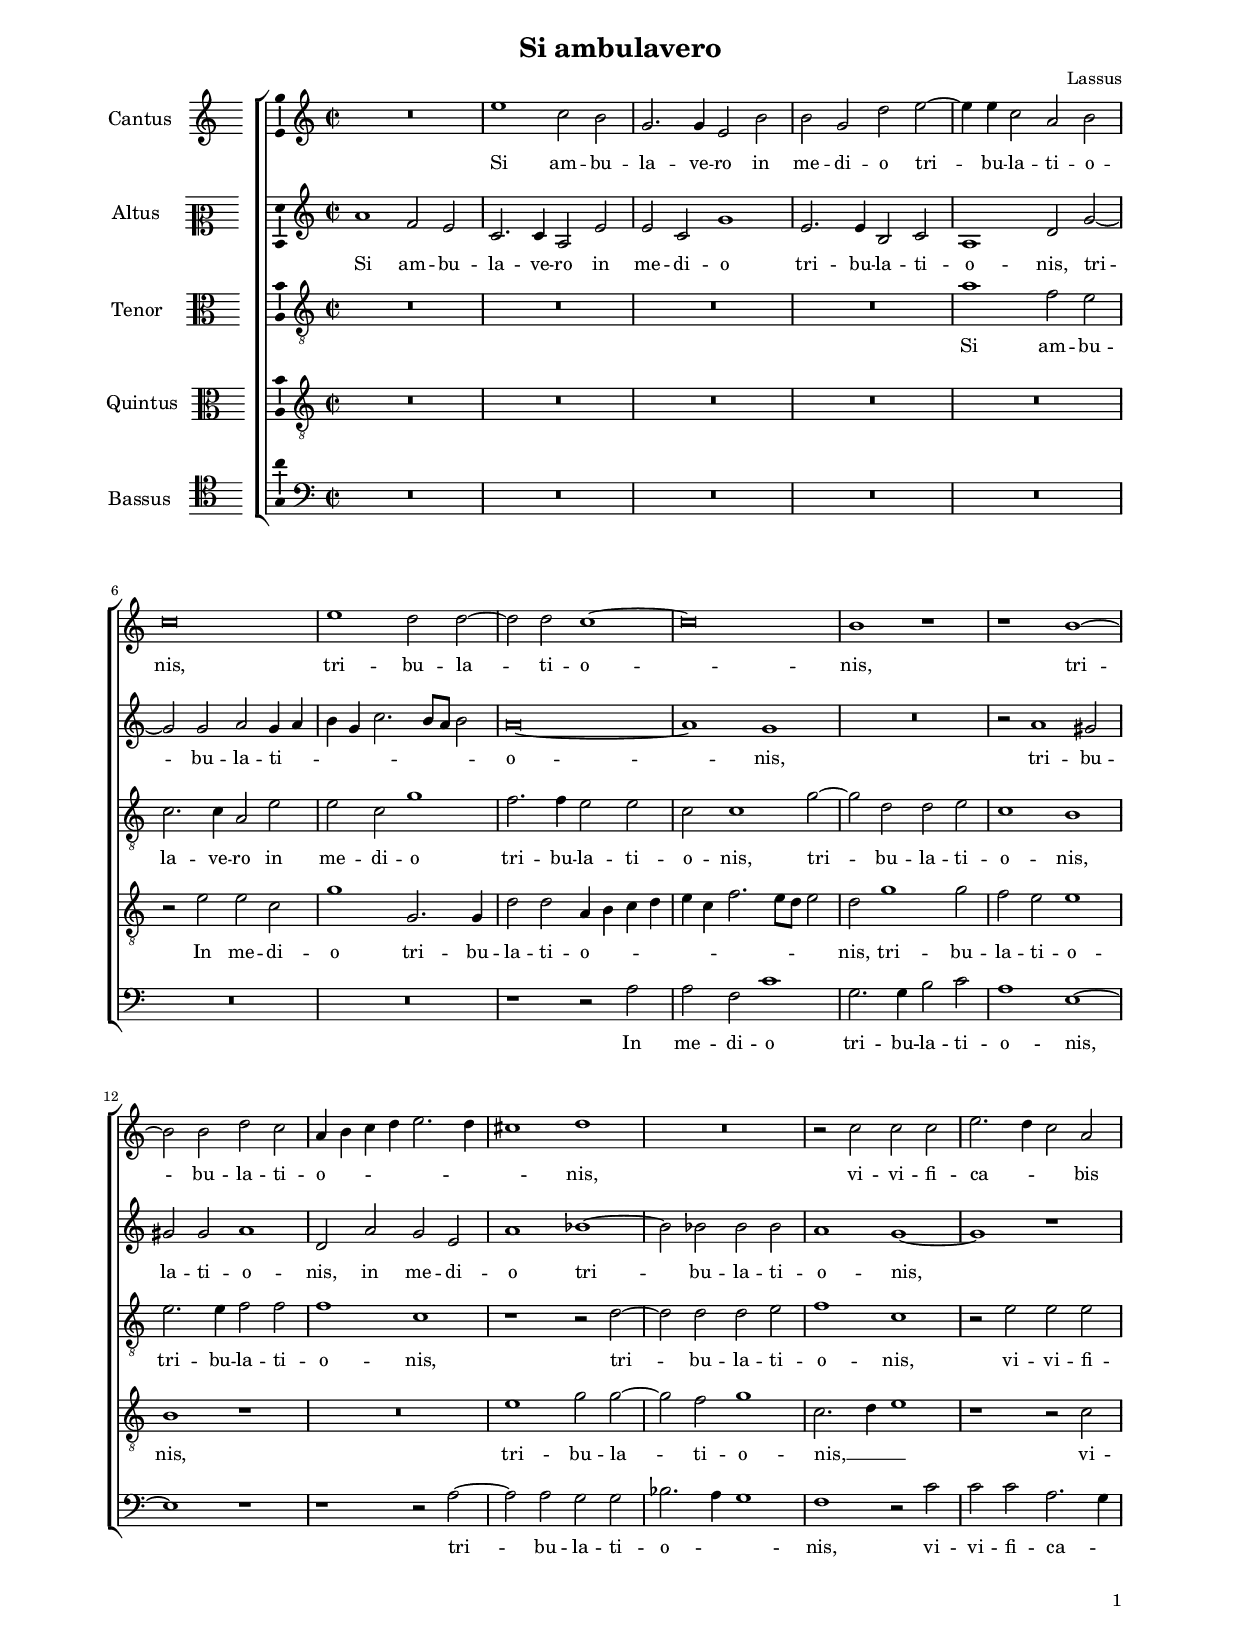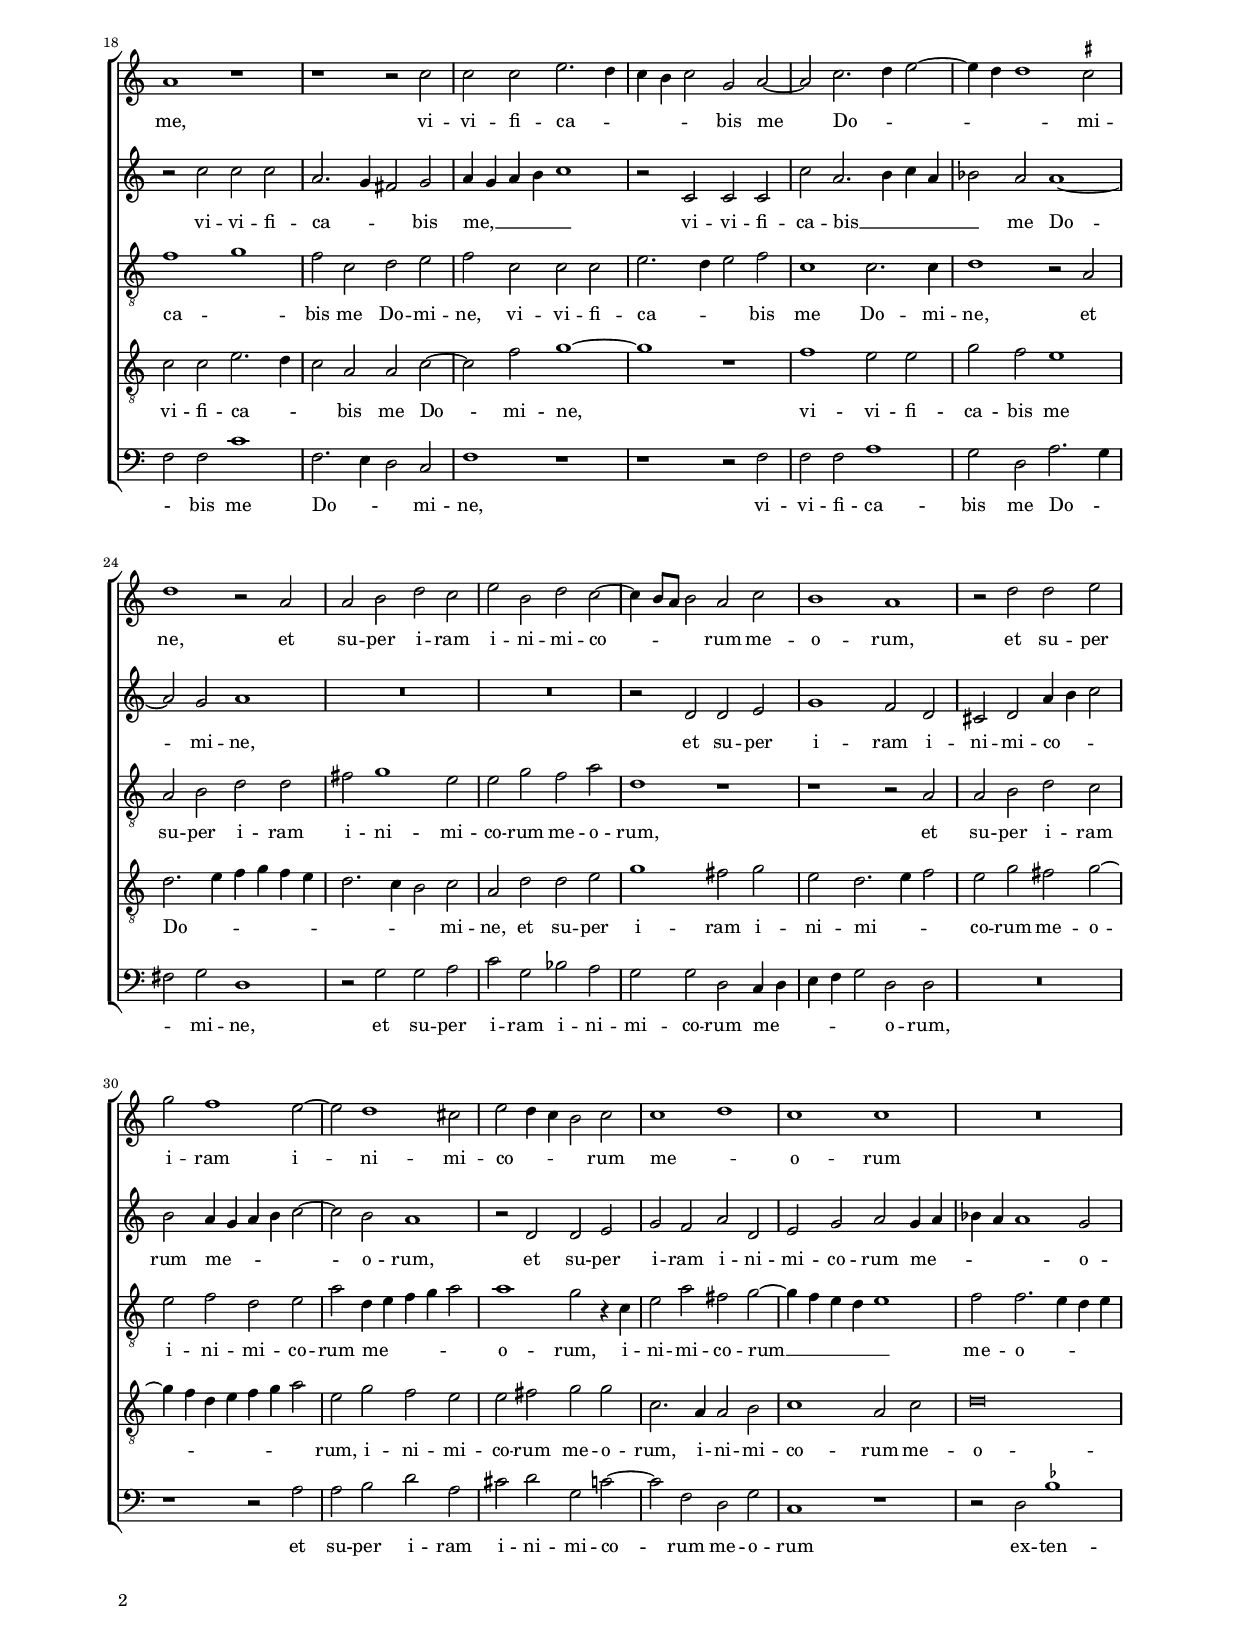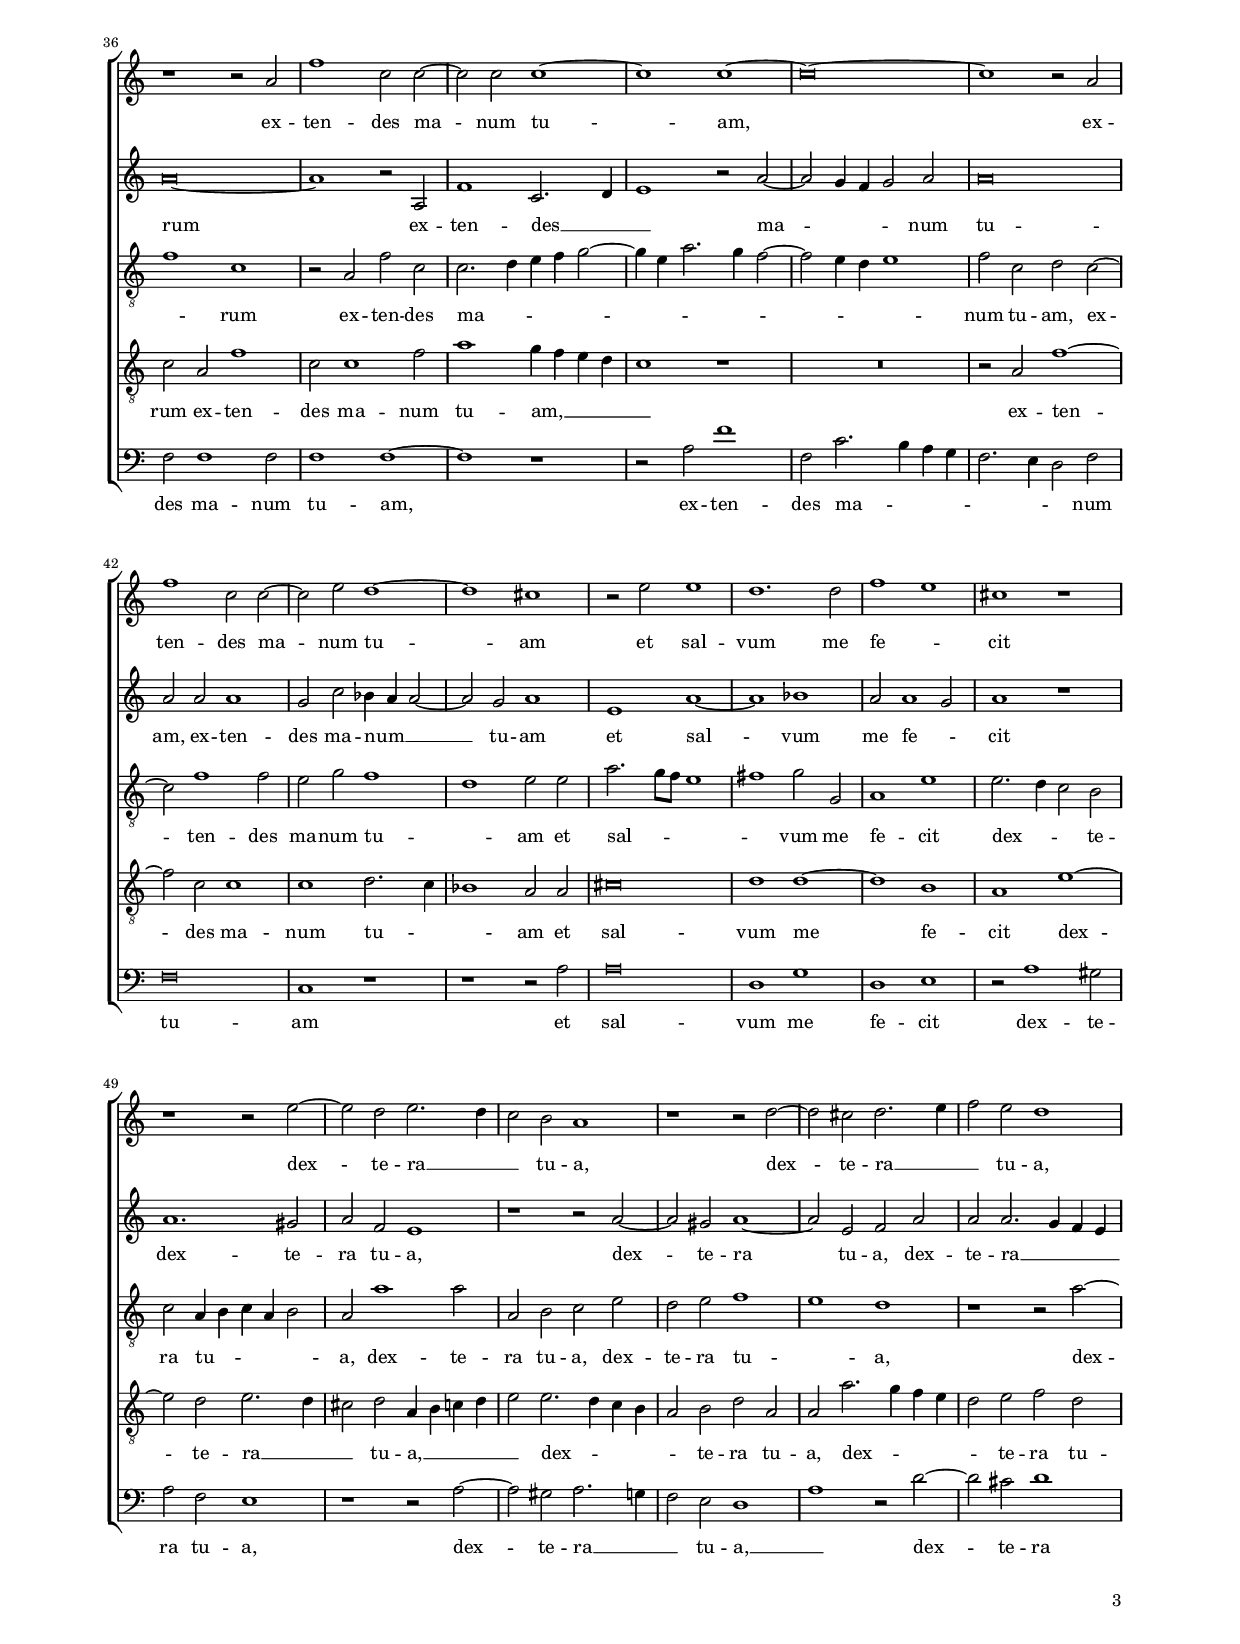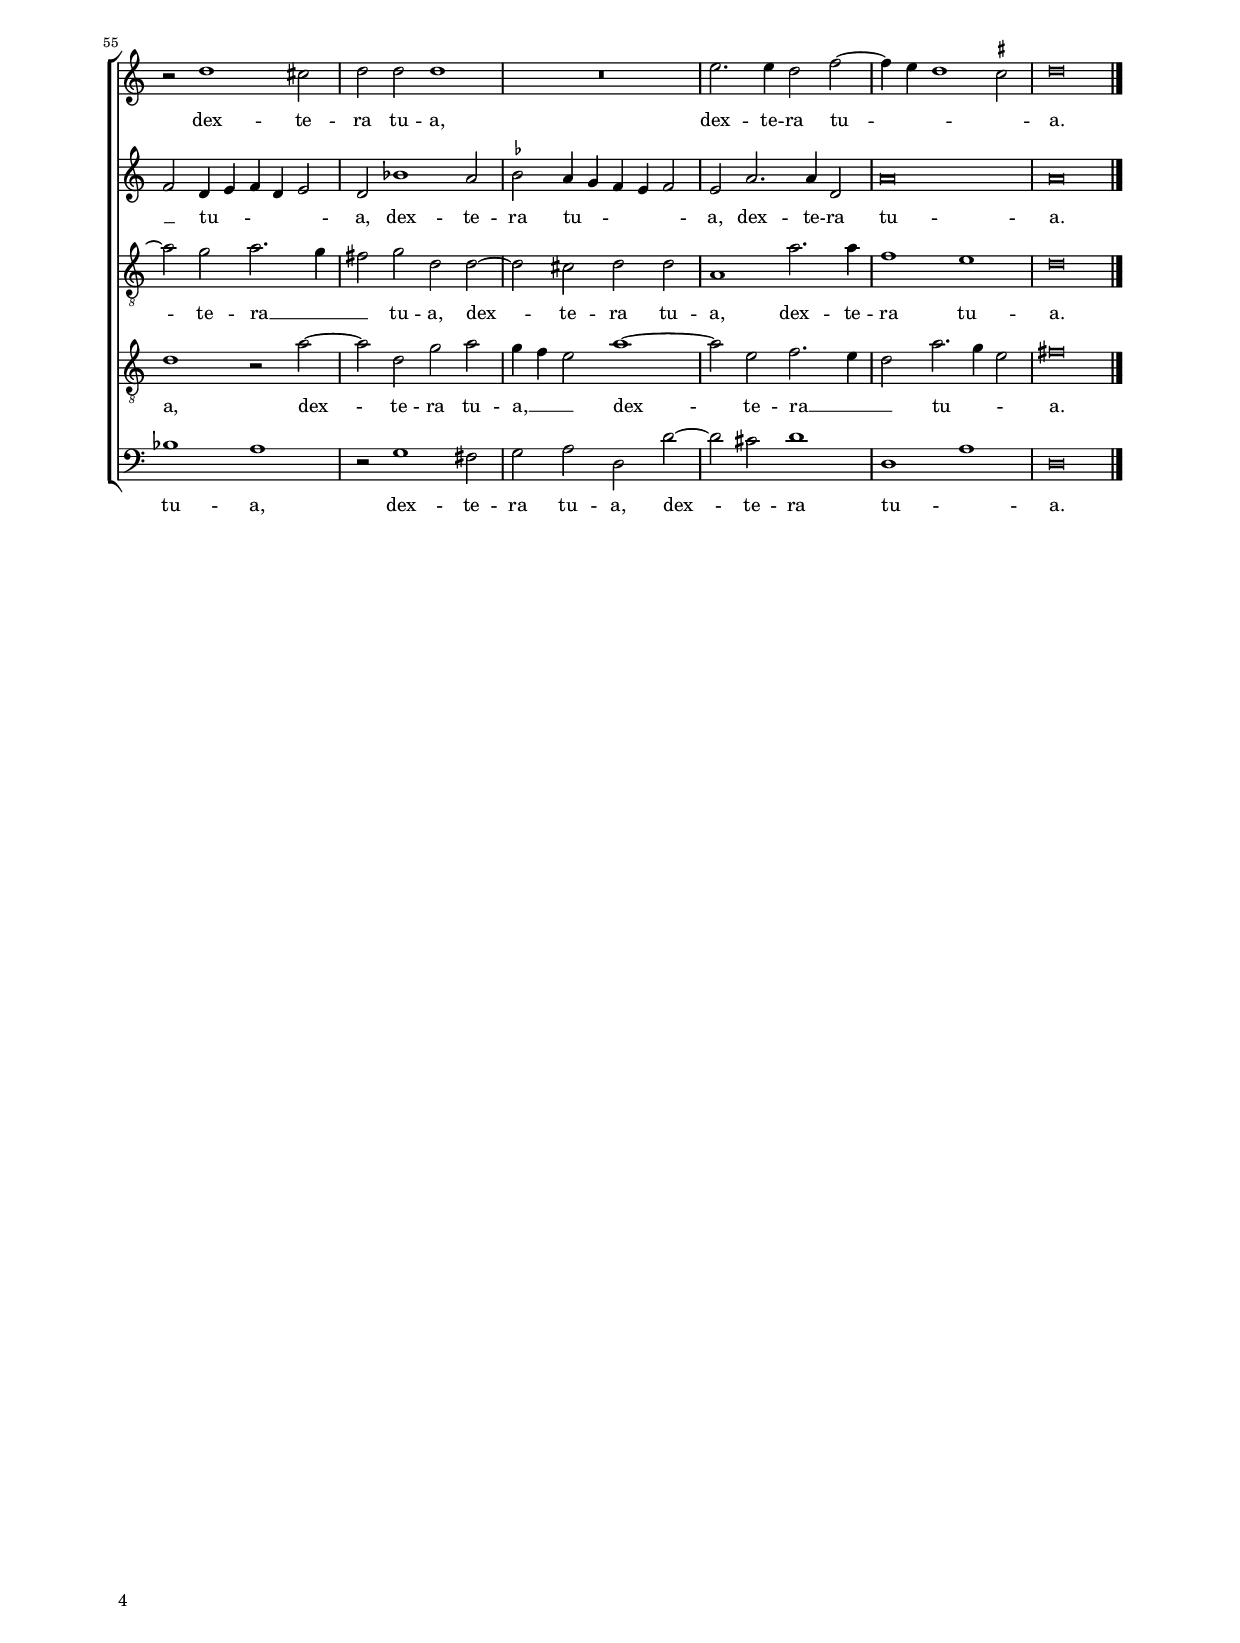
\header
{
  title="Si ambulavero"
  composer="Lassus"
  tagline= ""
}

\version "2.22.0"
\include "deutsch.ly"
#(set-global-staff-size 15)
% #(set-default-paper-size "letter")
#(ly:set-option 'point-and-click #f)

	
\paper
	{
top-margin = 1.8 \cm
	bottom-margin = 1.2 \cm
	left-margin = 2 \cm
	right-margin = 2 \cm
	ragged-bottom = ##f
	ragged-last-bottom = ##t
	print-page-number = ##f
	score-system-spacing = #'((basic-distance . 16) (minimum-distance . 14) (padding . 5) (strechability . 150))
	system-system-spacing = #'((basic-distance . 16) (minimum-distance . 14) (padding . 5) (strechability . 150))
    oddFooterMarkup=\markup   \fill-line { "" \fromproperty #'page:page-number-string }
    evenFooterMarkup=\markup  \fill-line { \fromproperty #'page:page-number-string "" }
    last-bottom-spacing = #'((basic-distance . 12) (minimum-distance . 7) (padding . 4))
%   systems-per-page = 3
%	print-all-headers = ##t
%	print-first-page-number = ##t
%	first-page-number = 1
	}

	
global = {
	\key c \major
	\time 2/2 \set Score.measureLength = #(ly:make-moment 2/1)
    \set Score.tempoHideNote = ##t
    \tempo 2 = 90
    \skip 1*2*60 \bar "|."
	}

	ficta = { \once \set suggestAccidentals = ##t }
	
	forget = #(define-music-function (music) (ly:music?) #{
		\accidentalStyle forget
		$music
		\accidentalStyle default
		#})
	
	m = \melisma
	me = \melismaEnd



incipitcantus = \markup { \score {
	{
	\set Staff.instrumentName = \markup { \fontsize #1 "Cantus" }
	\key c \major
	\clef violin
	s4 \bar ""
	}
	\layout  {
	raggedright = ##t
	indent = 1.6 \cm
	line-width = 2.5\cm
	\context { \Staff \remove Time_signature_engraver }
	\override Staff.Clef.Y-extent = #'(0 . 0)
	}} \hspace #1 }
	
      
incipitaltus = \markup { \score {
	{
	\set Staff.instrumentName = \markup { \fontsize #1 "Altus" }
	\key c \major
	\clef mezzosoprano
	s4 \bar ""
	}
	\layout  {
	raggedright = ##t
	indent = 1.6 \cm
	line-width = 2.5\cm
	\context { \Staff \remove Time_signature_engraver }
	\override Staff.Clef.Y-extent = #'(0 . 0)
	}} \hspace #1 }


incipittenor = \markup { \score {
	{
	\set Staff.instrumentName = \markup { \fontsize #1 "Tenor" }
	\key c \major
	\clef alto
	s4 \bar ""
	}
	\layout  {
	raggedright = ##t
	indent = 1.6 \cm
	line-width = 2.5\cm
	\context { \Staff \remove Time_signature_engraver }
	\override Staff.Clef.Y-extent = #'(0 . 0)
	}} \hspace #1 }
      
      
incipitquintus = \markup { \score {
	{
	\set Staff.instrumentName = \markup { \fontsize #1 "Quintus" }
	\key c \major
	\clef alto
	s4 \bar ""
	}
	\layout  {
	raggedright = ##t
	indent = 1.6 \cm
	line-width = 2.5\cm
	\context { \Staff \remove Time_signature_engraver }
	\override Staff.Clef.Y-extent = #'(0 . 0)
	}} \hspace #1 }
      
      
incipitbassus = \markup { \score {
	{
	\set Staff.instrumentName = \markup { \fontsize #1 "Bassus" }
	\key c \major
	\clef tenor
	s4 \bar ""
	}
	\layout  {
	raggedright = ##t
	indent = 1.6 \cm
	line-width = 2.5\cm
	\context { \Staff \remove Time_signature_engraver }
	\override Staff.Clef.Y-extent = #'(0 . 0)
	}} \hspace #1 }


cantus =  \relative c''
	{
	R\breve
	e1 c2 h
	g2. g4 e2 h'
	h2 g d' e~
%5
	e4 e c2 a h |
	c\breve
	e1 d2 d~
	d2 d c1~
	c\breve
%10
	h1 r |
	r1 h~ |
	h2 h d c
	a4 \m h c d e2. d4
	cis1 \me d1
%15
	R\breve |
	r2 c c c
	e2. \m d4 c2 \me a
	a1 r
	r1 r2 c
%20
	c2 c e2. \m d4 |
	c h c2 \me g2 a~
	a2 c2. \m d4 e2~
	e4 d d1 \me \ficta cis2
	d1 r2 a
%25
	a2 h d2 c |
	e2 h d c~
	c4 \m h8 a h2 \me a2 c
	h1 a
	r2 d d e
%30
	g2 f1 e2~ |
	e2 d1 cis2
	e2 \m d4 c h2 \me c
	c1 \m d1 \me
	c1 c
%35
	R\breve |
	r1 r2 a
	f'1 c2 c~
	c2 c c1~
	c1 c~
%40
	c\breve~ |
	c1 r2 a
	f'1 c2 c~
	c2 e d1~
	d1 cis
%45
	r2 e e1 |
	d1. d2
	f1 \m e1 \me
	cis 1 r
	r1 r2 e~
%50
	e2 d e2. \m d4 |
	c2 \me h a1
	r1 r2 d~
	d2 cis d2. \m e4
	f2 \me e d1
%55
	r2 d1 cis2 |
	d2 d d1
	R\breve
	e2. e4 d2 f~
	f4 \m e d1 \ficta cis2 \me
%60
	d\breve \bar "|." |
	}


altus =  \relative c'
        {
	a'1 f2 e
	c2. c4 a2 e'
	e2 c g'1
	e2. e4 h2 c
%5
	a1 d2 g~ |
	g2 g a g4 \m a
	h4 g c2. h8 a h2 \me
	a\breve~
	a1 g
%10
	R\breve |
	r2 a1 gis2
	gis2 gis a1
	d,2 a' g e
	a1 b~
%15
	b2 b b b |
	a1 g~
	g1 r
	r2 c c c
	a2. \m g4 fis2 \me g
%20
	a4 \m g a h c1 \me |
	r2 c, c c
	c'2 a2. \m h4 c a
	b2 \me a a1~
	a2 g a1
%25
	R\breve |
	R\breve
	r2 d, d e
	g1 f2 d
	cis2 d a'4 \m h c2 \me
%30
	h2 a4 \m g a h c2~ |
	c2 \me h a1
	r2 d, d e
	g2 f a d,
	e2 g a g4 \m a
%35
	b4 a a1 \me g2 |
	a\breve~
	a1 r2 a,
	f'1 c2. \m d4
	e1 \me r2 a~
%40
	a2 \m g4 f g2 \me a |
	a\breve
	a2 a a1
	g2 c b4 \m a a2~
	a2 \me g a1
%45
	e1 a~ |
	a1 b
	a2 a1 \m g2 \me
	a1 r
	a1. gis2
%50
	a2 f e1 |
	r1 r2 a~
	a2 gis a1~
	a2 e f a
	a2 a2. \m g4 f e
%55
	f2 \me d4 \m e f d e2 \me |
	d2 b'1 a2
	\ficta b2 a4 \m g f e f2 \me
	e2 a2. a4 d,2
	a'\breve
%60
	a\breve |
	}


tenor =  \relative c'
	{
	R\breve
	R\breve
	R\breve
	R\breve
%5
	a'1 f2 e |
	c2. c4 a2 e'
	e2 c g'1
	f2. f4 e2 e
	c2 c1 g'2~
%10
	g2 d d e |
	c1 h
	e2. e4 f2 f
	f1 c
	r1 r2 d~
%15
	d2 d d e |
	f1 c
	r2 e e e
	f1 \m g \me
	f2 c d e
%20
	f2 c c c |
	e2. \m d4 e2 \me f
	c1 c2. c4
	d1 r2 a
	a2 h d d
%25
	fis2  g1 e2 |
	e2 g f a
	d,1 r
	r1 r2 a
	a2 h d c
%30
	e2 f d e |
	a2 d,4 \m e f g a2 \me
	a1 g2 r4 c,
	e2 a fis g~
	g4 \m f e d e1 \me
%35
	f2 f2. \m e4 d e |
	f1 \me c
	r2 a f' c
	c2. \m d4 e f g2~
	g4 e a2. g4 f2~
%40
	f2 e4 d e1 \me |
	f2 c d c~
	c2 f1 f2
	e2 g f1 \m
	d1 \me e2 e
%45
	a2. \m g8 f e1 |
	fis1 \me g2 g,
	a1 e'
	e2. \m d4 c2 \me h
	c2 a4 \m h c a h2 \me
%50
	a2 a'1 a2 |
	a,2 h c e
	d2 e f1 \m
	e1 \me d
	r1 r2 a'~
%55
	a2 g a2. \m g4 |
	fis2 \me g d d~
	d2 cis d d
	a1 a'2. a4
	f1 e
%60
	d\breve |
	}

	
quintus  =  \relative c'
	{
	R\breve
	R\breve
	R\breve
	R\breve
%5
	R\breve |
	r2 e e c
	g'1 g,2. g4
	d'2 d a4 \m h c d
	e4 c f2. e8 d e2 \me
%10
	d2 g1 g2 |
	f2 e e1
	h1 r
	R\breve
	e1 g2 g~
%15
	g2 f g1 |
	c,2. \m d4 e1 \me
	r1 r2 c
	c2 c e2. \m d4
	c2 \me a a c~
%20
	c2 f g1~ |
	g1 r
	f1 e2 e
	g2 f e1
	d2. \m e4 f g f e
%25
	d2. c4 h2 \me c |
	a2 d d e
	g1 fis2 g
	e2 d2. \m e4 f2 \me
	e2 g fis g~
%30
	g4 \m f d e f g a2 \me |
	e2 g f e
	e2 fis g g
	c,2. a4 a2 h
	c1 a2 c
%35
	d\breve |
	c2 a f'1
	c2 c1 f2
	a1 g4 \m f e d
	c1 \me r
%40
	R\breve |
	r2 a f'1~
	f2 c c1
	c1 d2. \m c4
	b1 \me a2 a
%45
	cis\breve |
	d1 d~
	d1 h
	a1 e'~
	e2 d e2. \m d4
%50
	cis2 \me d a4 \m h c d |
	e2 \me e2. \m d4 c h
	a2 \me h d a
	a2 a'2. \m g4 f e
	d2 \me e f d
%55
	d1 r2 a'~ |
	a2 d, g a
	g4 \m f e2 \me a1~
	a2 e f2. \m e4
	d2 \me a'2. \m g4 e2 \me
%60
	fis\breve |
	}


bassus  =  \relative c
	{
	R\breve
	R\breve
	R\breve
	R\breve
%5
	R\breve |
	R\breve
	R\breve
	r1 r2 a'
	a2 f c'1
%10
	g2. g4 h2 c |
	a1 e~
	e1 r
	r1 r2 a~
	a2 a g g
%15
	b2. \m a4 g1 \me |
	f1 r2 c'
	c2 c a2. \m g4
	f2 \me f c'1
	f,2. \m e4 d2 \me c
%20
	f1 r |
	r1 r2 f
	f2 f a1
	g2 d a'2. \m g4
	fis2 \me g d1
%25
	r2 g g a |
	c2 g b2 a
	g2 g  d c4 \m d
	e4 f g2 \me d d
	R\breve
%30
	r1 r2 a' |
	a2 h d a
	cis2 d g, c~
	c2 f, d g
	c,1 r
%35
	r2 d \ficta b'1 |
	f2 f1 f2
	f1 f~
	f1 r
	r2 a f'1
%40
	f,2 c'2. \m h4 a g |
	f2. e4 d2 \me f
	f\breve
	c1 r
	r1 r2 a'
%45
	a\breve |
	d,1 g
	d1 e
	r2 a1 gis2
	a2 f e1
%50
	r1 r2 a~ |
	a2 gis a2. \m g4
	f2 \me e d1 \m
	a'1 \me r2 d~
	d2 cis d1
%55
	b1 a |
	r2 g1 fis2
	g2 a d, d'~
	d2 cis d1
	d,1 \m a' \me
%60
	d,\breve |
	}

lyricscantus = \lyricmode {
	Si am -- bu -- la -- ve -- ro in me -- di -- o tri -- bu -- la -- ti -- o -- nis,
	tri -- bu -- la -- ti -- o -- nis,
	tri -- bu -- la -- ti -- o -- nis,
	vi -- vi -- fi -- ca -- bis me,
	vi -- vi -- fi -- ca -- bis me Do -- mi -- ne,
	et su -- per i -- ram i -- ni -- mi -- co -- rum me -- o -- rum,
	et su -- per i -- ram i -- ni -- mi -- co -- rum me -- o -- rum
	ex -- ten -- des ma -- num tu -- am,
	ex -- ten -- des ma -- num tu -- am
	et sal -- vum me fe -- cit dex -- te -- ra __ tu -- a,
	dex -- te -- ra __ tu -- a,
	dex -- te -- ra tu -- a,
	dex -- te -- ra tu -- a.
	}


lyricsaltus = \lyricmode {
	Si am -- bu -- la -- ve -- ro in me -- di -- o tri -- bu -- la -- ti -- o -- nis,
	tri -- bu -- la -- ti -- o -- nis,
	tri -- bu -- la -- ti -- o -- nis,
	in me -- di -- o tri -- bu -- la -- ti -- o -- nis,
	vi -- vi -- fi -- ca -- bis me, __
	vi -- vi -- fi -- ca -- bis __ me Do -- mi -- ne,
	et su -- per i -- ram i -- ni -- mi -- co -- rum me -- o -- rum,
	et su -- per i -- ram i -- ni -- mi -- co -- rum me -- o -- rum
	ex -- ten -- des __ ma -- num tu -- am,
	ex -- ten -- des ma -- num __ tu -- am
	et sal -- vum me fe -- cit dex -- te -- ra tu -- a,
	dex -- te -- ra tu -- a,
	dex -- te -- ra __ tu -- a,
	dex -- te -- ra tu -- a,
	dex -- te -- ra tu -- a.
	}


lyricstenor = \lyricmode {
	Si am -- bu -- la -- ve -- ro in me -- di -- o tri -- bu -- la -- ti -- o -- nis,
	tri -- bu -- la -- ti -- o -- nis,
	tri -- bu -- la -- ti -- o -- nis,
	tri -- bu -- la -- ti -- o -- nis,
	vi -- vi -- fi -- ca -- bis me Do -- mi -- ne,
	vi -- vi -- fi -- ca -- bis me Do -- mi -- ne,
	et su -- per i -- ram i -- ni -- mi -- co -- rum me -- o -- rum,
	et su -- per i -- ram i -- ni -- mi -- co -- rum me -- o -- rum,
	i -- ni -- mi -- co -- rum __ me -- o -- rum
	ex -- ten -- des ma -- num tu -- am,
	ex -- ten -- des ma -- num tu -- am
	et sal -- vum me fe -- cit dex -- te -- ra tu -- a,
	dex -- te -- ra tu -- a,
	dex -- te -- ra tu -- a,
	dex -- te -- ra __ tu -- a,
	dex -- te -- ra tu -- a,
	dex -- te -- ra tu -- a.
	}


lyricsquintus = \lyricmode {
	In me -- di -- o tri -- bu -- la -- ti -- o -- nis,
	tri -- bu -- la -- ti -- o -- nis,
	tri -- bu -- la -- ti -- o -- nis, __
	vi -- vi -- fi -- ca -- bis me Do -- mi -- ne,
	vi -- vi -- fi -- ca -- bis me Do -- mi -- ne,
	et su -- per i -- ram i -- ni -- mi -- co -- rum me -- o -- rum,
	i -- ni -- mi -- co -- rum me -- o -- rum,
	i -- ni -- mi -- co -- rum me -- o -- rum
	ex -- ten -- des ma -- num tu -- am, __
	ex -- ten -- des ma -- num tu -- am
	et sal -- vum me fe -- cit dex -- te -- ra __ tu -- a, __
	dex -- te -- ra tu -- a,
	dex -- te -- ra tu -- a,
	dex -- te -- ra tu -- a, __
	dex -- te -- ra __ tu -- a.
	}


lyricsbassus = \lyricmode {
	In me -- di -- o tri -- bu -- la -- ti -- o -- nis,
	tri -- bu -- la -- ti -- o -- nis,
	vi -- vi -- fi -- ca -- bis me Do -- mi -- ne,
	vi -- vi -- fi -- ca -- bis me Do -- mi -- ne,
	et su -- per i -- ram i -- ni -- mi -- co -- rum me -- o -- rum,
	et su -- per i -- ram i -- ni -- mi -- co -- rum me -- o -- rum
	ex -- ten -- des ma -- num tu -- am,
	ex -- ten -- des ma -- num tu -- am
	et sal -- vum me fe -- cit dex -- te -- ra tu -- a,
	dex -- te -- ra __ tu -- a, __
	dex -- te -- ra tu -- a,
	dex -- te -- ra tu -- a,
	dex -- te -- ra tu -- a.
	}


\score
{  
    \transpose c c {
	\new ChoirStaff \with { \override StaffGrouper.staff-staff-spacing.basic-distance = #12 }
	<<

	\new Staff << \global
	\new Voice="v1" {
		\set Staff.instrumentName=\incipitcantus
%		\set Staff.instrumentName= "S"
		\set Staff.midiInstrument = "reed organ"
		\clef violin
		\cantus }
	\new Lyrics \lyricsto "v1" {\lyricscantus }
	>>


	\new Staff << \global
	\new Voice="v2" {
		\set Staff.instrumentName=\incipitaltus
%		\set Staff.instrumentName= "A"
		\set Staff.midiInstrument = "reed organ"
        \clef violin % "G_8"
		\altus}
	\new Lyrics \lyricsto "v2" {\lyricsaltus }
	>>


	\new Staff << \global
	\new Voice="v3" {
		\set Staff.instrumentName=\incipittenor
%		\set Staff.instrumentName= "T"
		\set Staff.midiInstrument = "reed organ"
        \clef "G_8"
		\tenor }
	\new Lyrics \lyricsto "v3" {\lyricstenor }
	>>


	\new Staff << \global
	\new Voice="v5" {
		\set Staff.instrumentName=\incipitquintus
%		\set Staff.instrumentName= "Q"
		\set Staff.midiInstrument = "reed organ"
		\clef "G_8"
		\quintus}
	\new Lyrics \lyricsto "v5" {\lyricsquintus }
	>>


	\new Staff << \global
	\new Voice="v4" {
		\set Staff.instrumentName=\incipitbassus
%		\set Staff.instrumentName= "B"
		\set Staff.midiInstrument = "reed organ"
		\clef bass 
		\bassus }
	\new Lyrics \lyricsto "v4" {\lyricsbassus}
	>>

	>>
	} % transpose

	\layout
	{
	indent = 2.5\cm
	\context { \Staff \override TimeSignature.break-visibility = #end-of-line-invisible }
	\context { \Lyrics \override VerticalAxisGroup.nonstaff-relatedstaff-spacing.padding = #1.5 }
%	\context { \Lyrics \override LyricText.font-size = #1 }
	\context { \Staff \consists "Ambitus_engraver" }
	\context { \Score \override BarNumber.padding = #2 }
	\context { \Voice \override NoteHead.style = #'baroque }
	}
	
\midi
	{
	}
	
}


% EOF
